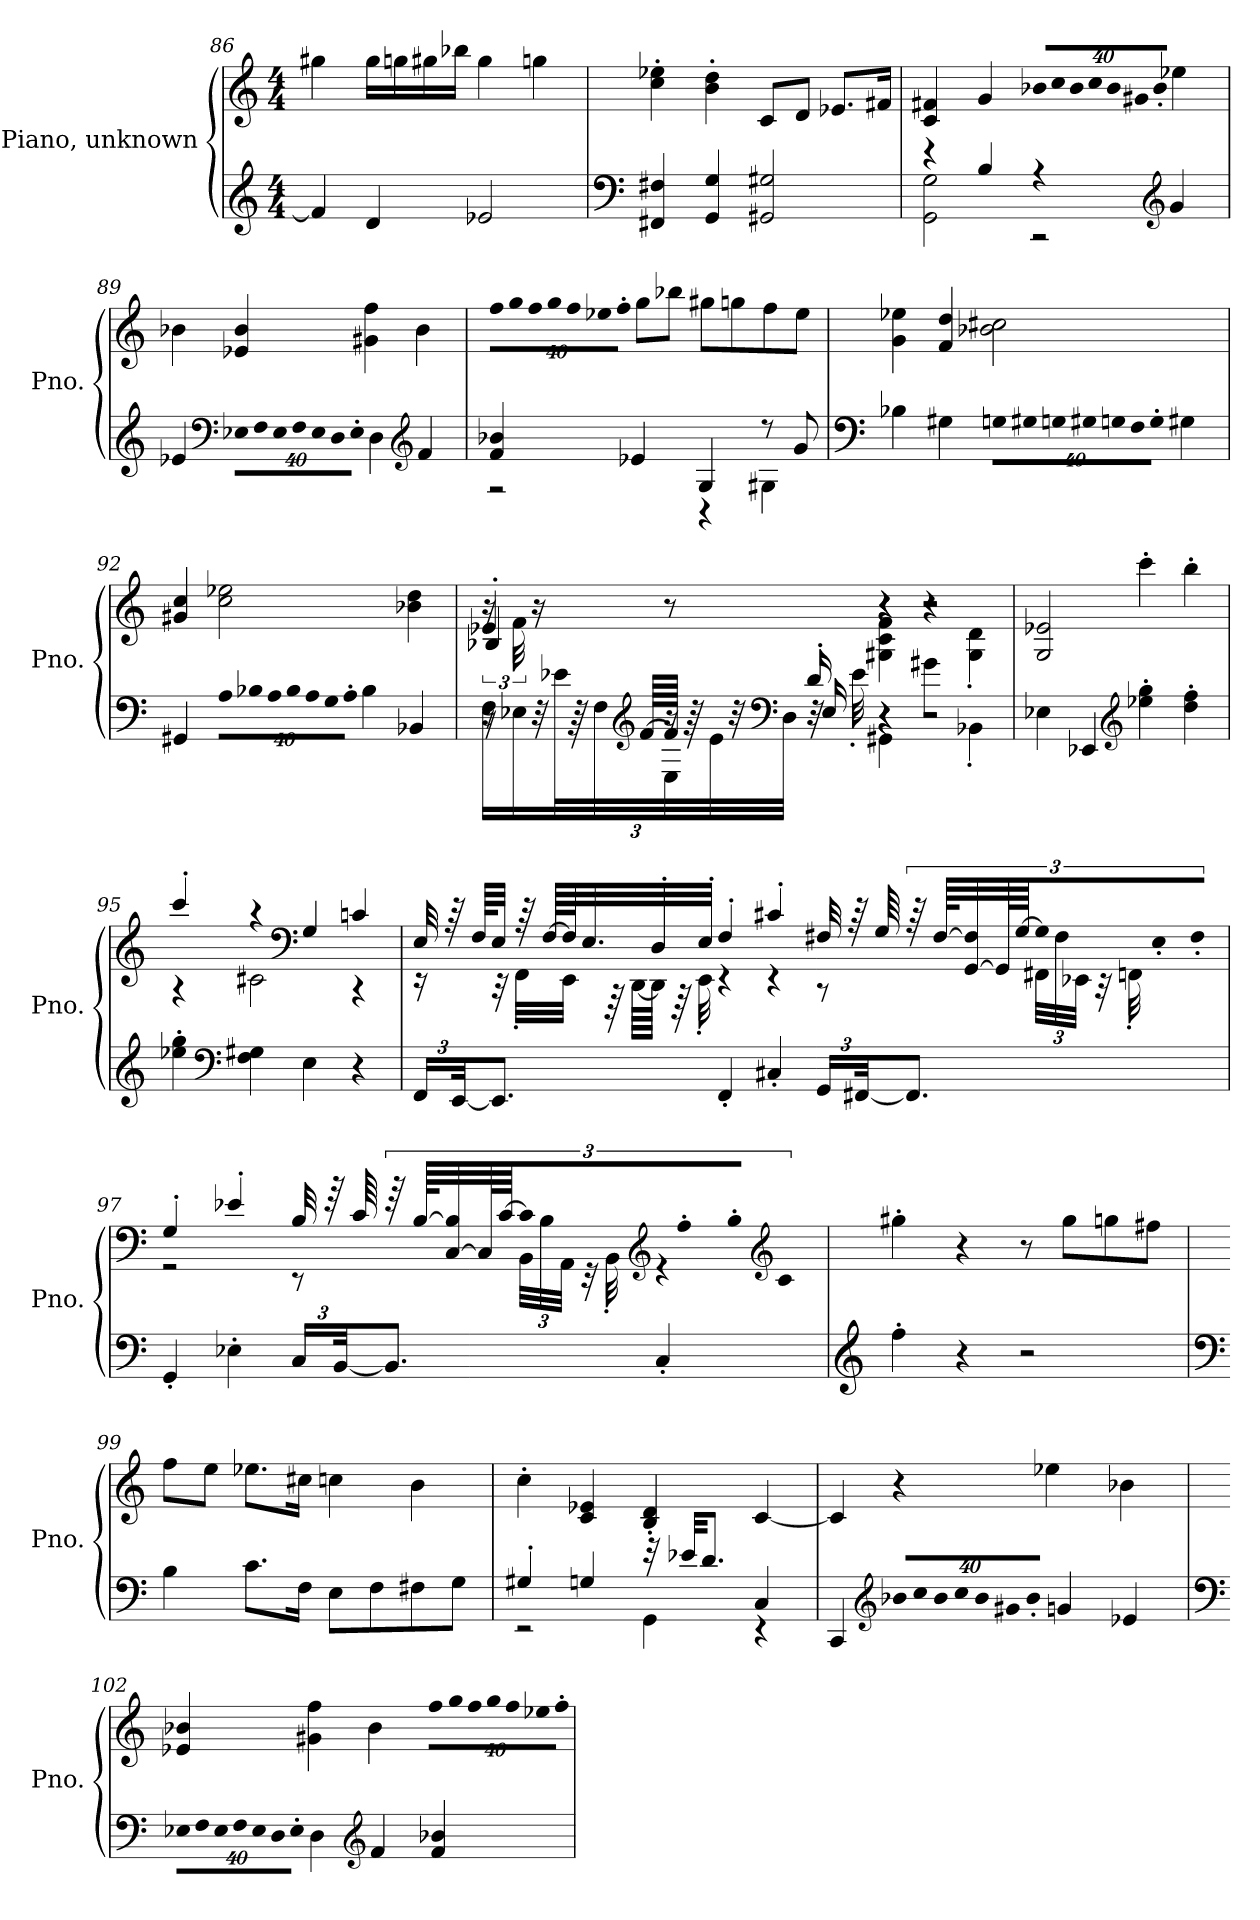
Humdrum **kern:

**kern	**kern
*part1	*part1
*staff2	*staff1
*I"Piano, unknown	*
*I'Pno.	*
*clefG2	*clefG2
*k[]	*k[]
*M4/4	*M4/4
=86	=86
4f/]	4gg#X\
4d/	16gg#\LL
.	16ggn\
.	16gg#X\
.	16bb-X\JJ
2e-X/	4gg#\
.	4ggn\
=87	=87
*clefF4	*
4FF#X/ 4F#X/	4cc\' 4ee-X\'
4GG/ 4G/	4b\' 4dd\'
2GG#X/ 2G#X/	8c/L
.	8d/J
.	8.e-X/L
.	16f#X/Jk
!!LO:PB:g=z
=88	=88
*^	*
4r	2GG\ 2G\	4c/ 4f#X/
4B/	.	4g/
*	*	*Xbrackettup
!	!	!LO:N:vis=32
4r	2r	640%23b-X/LLL
!	!	!LO:N:vis=32
.	.	640%23cc/
!	!	!LO:N:vis=32
.	.	640%23b-/
!	!	!LO:N:vis=32
.	.	640%23cc/
!	!	!LO:N:vis=32
.	.	640%23b-/
!	!	!LO:N:vis=32
.	.	640%23g#X/
!	!	!LO:N:vis=32
.	.	640%23b-'/JJJ
*clefG2	*	*
4g/	.	.
.	.	4ee-X\
640ryy	640ryy	.
*v	*v	*
=89	=89
4e-X/	4b-X\
*clefF4	*
*Xbrackettup	*
!LO:N:vis=32	!
640%23E-X\LLL	4e-X/ 4b-/
!LO:N:vis=32	!
640%23F\	.
!LO:N:vis=32	!
640%23E-\	.
!LO:N:vis=32	!
640%23F\	.
!LO:N:vis=32	!
640%23E-\	.
!LO:N:vis=32	!
640%23D\	.
!LO:N:vis=32	!
640%23E-'\JJJ	.
.	4g#X\ 4ff\
4D\	.
*clefG2	*
.	4b-\
4f/	.
.	640ryy
=90	=90
*^	*
!	!	!LO:N:vis=32
4f/ 4b-X/	2r	640%23ff\LLL
!	!	!LO:N:vis=32
.	.	640%23gg\
!	!	!LO:N:vis=32
.	.	640%23ff\
!	!	!LO:N:vis=32
.	.	640%23gg\
!	!	!LO:N:vis=32
.	.	640%23ff\
!	!	!LO:N:vis=32
.	.	640%23ee-X\
!	!	!LO:N:vis=32
.	.	640%23ff'\JJJ
4e-X/	.	.
.	.	8gg\L
.	.	8bb-X\J
4G/	4r	.
.	.	8gg#X\L
.	.	8ggn\
8r	4G#X\	.
.	.	8ff\
8g/	.	.
.	.	8ee-\J
640ryy	640ryy	.
*v	*v	*
!!LO:LB:g=z
=91	=91
*clefF4	*
4B-X\	4g\ 4ee-X\
4G#X\	4f/ 4dd/
!LO:N:vis=32	!
640%23Gn\LLL	2b-X\ 2cc#X\
!LO:N:vis=32	!
640%23G#X\	.
!LO:N:vis=32	!
640%23Gn\	.
!LO:N:vis=32	!
640%23G#X\	.
!LO:N:vis=32	!
640%23Gn\	.
!LO:N:vis=32	!
640%23F\	.
!LO:N:vis=32	!
640%23G'\JJJ	.
4G#X\	.
.	640ryy
=92	=92
4GG#X/	4g#X/ 4cc/
!LO:N:vis=32	!
640%23A\LLL	2cc\ 2ee-X\
!LO:N:vis=32	!
640%23B-X\	.
!LO:N:vis=32	!
640%23A\	.
!LO:N:vis=32	!
640%23B-\	.
!LO:N:vis=32	!
640%23A\	.
!LO:N:vis=32	!
640%23G\	.
!LO:N:vis=32	!
640%23A'\JJJ	.
4B-\	.
.	4b-X\ 4dd\
4BB-X/	.
.	640ryy
!!LO:LB:g=z
=93	=93
*^	*^
*	*^	*	*
*	*	*	*	*brackettup
*	*	*	*	*^
16r	24F\LL	8r	4e-X'/	24r	4B-X/
.	24E-X\	.	.	48f\	.
32r	.	.	.	16r	.
.	48e-X\L	.	.	.	.
64r	.	.	.	.	.
.	48F\	.	.	.	.
*clefG2	*	*	*	*	*
[64f/LLLL	.	.	.	.	.
64f/JJJJ]	48E-\	16r	.	8r	.
64r	.	.	.	.	.
.	48e-\	.	.	.	.
32r	.	.	.	.	.
*clefF4	*	*	*	*	*
.	48D\JJJ	.	.	.	.
16d'/	32r	16E-/	.	.	.
.	32e-'\	.	.	.	.
4r	4GG#X\	4r	4r	4G#X\ 4c\ 4f\	4r
2r	4g#X\	2r	2r	4r	2r
.	4BB-X'\	.	.	4G#\' 4d\'	.
*v	*v	*v	*	*	*
*	*v	*v	*v
=94	=94
4E-X\	2G/ 2e-X/
4EE-X/	.
*clefG2	*
4ee-X\' 4gg\'	4ccc'\
4dd\' 4ff\'	4bb'\
=95	=95
*	*^
4ee-X\' 4gg\'	4ccc'/	4r
*clefF4	*	*
4F\ 4G#X\	4r	2c#X\
*	*clefF4	*
4E\	4G/	.
4r	4cn/	4r
!!LO:LB:g=z	!!
=96	=96	=96
24FF/LL	32E/	16r
.	64r	.
[48EE/JK	.	.
.	64F/KLLL	.
8.EE/J]	32E/JJJ	32r
.	64r	32FF'\LLL
.	[64F/LLLL	.
.	64F/J]	32EE\JJJ
.	32.E/	.
.	.	64r
.	.	[64DD\LLLL
.	32D'/	64DD\JJJJ]
.	.	64r
.	32E'/JJJ	32EE'\
4FF'/	4F'/	4r
4C#X'/	4c#X'/	4r
24GG/LL	32F#X/	8r
.	64r	.
[48FF#X/JK	.	.
.	64G/	.
8.FF#/J]	96r	.
.	[96F#/KLLL	.
.	[48GG/ 48F#/]	.
.	96GG/L]	.
.	[96G/JJ	.
*	*	*Xbrackettup
.	16G/]	48FF#X\LLL
.	.	48F#\
.	.	48EE-X\JJJ
.	32E'/L	32r
.	32F#'/JJJ	32FFn'\
!!LO:LB:g=z	!!
=97	=97	=97
4GG'/	4G'/	2r
4E-X'\	4e-X'/	.
24C/LL	32B/	8r
.	64r	.
[48BB/JK	.	.
.	64c/	.
*	*brackettup	*
8.BB/J]	96r	.
.	[96B/KLLL	.
.	[48C/ 48B/]	.
.	96C/L]	.
.	[96c/JJ	.
*	*	*Xbrackettup
.	16c/]	48BB\LLL
.	.	48B\
.	.	48AA\JJJ
.	32A'/L	32r
.	32B'/JJJ	32BB'\
*	*clefG2	*
4C'/	4c/	4r
*	*v	*v
=98	=98
*clefG2	*
4ff'\	4gg#X'\
4r	4r
2r	8r
.	8gg#\L
.	8ggn\
.	8ff#X\J
=99	=99
*clefF4	*
4B\	8ff\L
.	8ee\J
8.c\L	8.ee-X\L
16F\Jk	16cc#X\Jk
8E\L	4ccn\
8F\	.
8F#X\	4b\
8G\J	.
!!LO:LB:g=z
=100	=100
*^	*
4G#X'/	2r	4cc'\
4Gn/	.	4c/ 4e-X/
32r	4GG\	4B/' 4d/'
32e-X/KKL	.	.
8.d/J	.	.
4C/	4r	[4c/
*v	*v	*
=101	=101
4CC/	4c/]
*clefG2	*
!LO:N:vis=32	!
640%23b-X/LLL	4r
!LO:N:vis=32	!
640%23cc/	.
!LO:N:vis=32	!
640%23b-/	.
!LO:N:vis=32	!
640%23cc/	.
!LO:N:vis=32	!
640%23b-/	.
!LO:N:vis=32	!
640%23g#X/	.
!LO:N:vis=32	!
640%23b-'/JJJ	.
.	4ee-X\
4gn/	.
.	4b-X\
4e-X/	.
.	640ryy
=102	=102
*clefF4	*
!LO:N:vis=32	!
640%23E-X\LLL	4e-X/ 4b-X/
!LO:N:vis=32	!
640%23F\	.
!LO:N:vis=32	!
640%23E-\	.
!LO:N:vis=32	!
640%23F\	.
!LO:N:vis=32	!
640%23E-\	.
!LO:N:vis=32	!
640%23D\	.
!LO:N:vis=32	!
640%23E-'\JJJ	.
.	4g#X\ 4ff\
4D\	.
*clefG2	*
.	4b-\
4f/	.
!	!LO:N:vis=32
.	640%23ff\LLL
4f/ 4b-X/	.
!	!LO:N:vis=32
.	640%23gg\
!	!LO:N:vis=32
.	640%23ff\
!	!LO:N:vis=32
.	640%23gg\
!	!LO:N:vis=32
.	640%23ff\
!	!LO:N:vis=32
.	640%23ee-X\
!	!LO:N:vis=32
.	640%23ff'\JJJ
=	=
*-	*-
